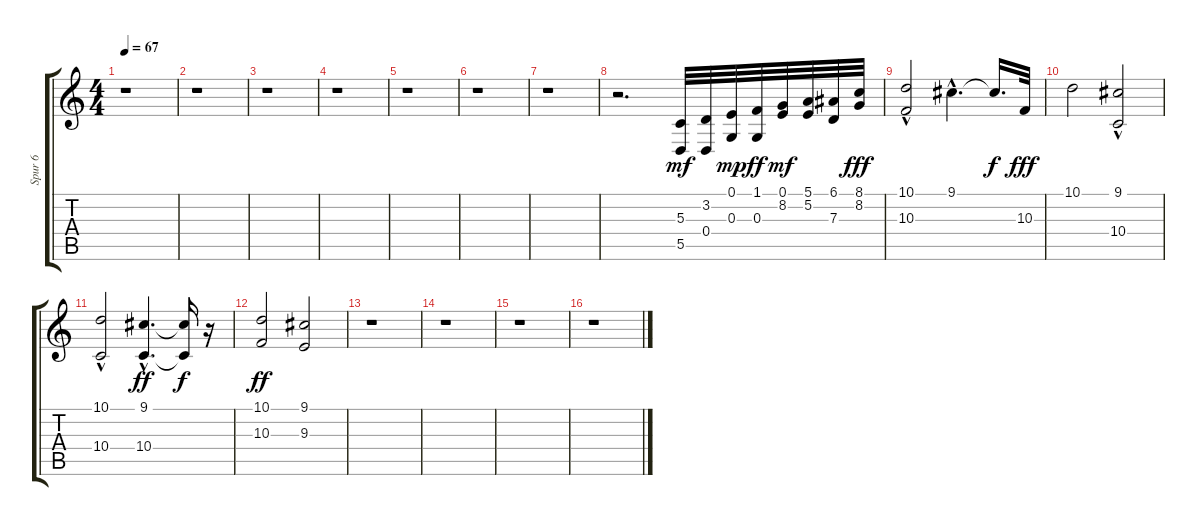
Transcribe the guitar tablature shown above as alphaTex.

\track ("Spur 6" "Spur 6") {instrument tremolostrings}
\staff {score tabs}
\tuning (E4 B3 G3 D3 A2 E2) {hide}
\ts (4 4)
\tempo 67
\clef g2
\ks c
r.1{dy mf instrument tremolostrings} |
r.1 |
r.1 |
r.1 |
r.1 |
r.1 |
r.1 |
r.2{d} (5.3 5.5).32 (3.2 0.4).32 (0.1 0.3).32{dy mp} (1.1 0.3).32{dy ff} (0.1 8.2).32{dy mf} (5.1 5.2).32 (6.1 7.3).32 (8.1 8.2).32{dy fff} |
(10.1 10.3{hac}).2 9.1{hac}.4{d} 9.1{t}.16{d dy f} 10.3.32{dy fff} |
10.1.2 (9.1 10.4{hac}).2 |
(10.1 10.4{hac}).2 (9.1{hac} 10.4{hac}).4{d dy ff} (9.1{t} 10.4{t}).16{dy f} r.16 |
(10.1 10.3).2{dy ff} (9.1 9.3).2 |
r.1 |
r.1 |
r.1 |
r.1
